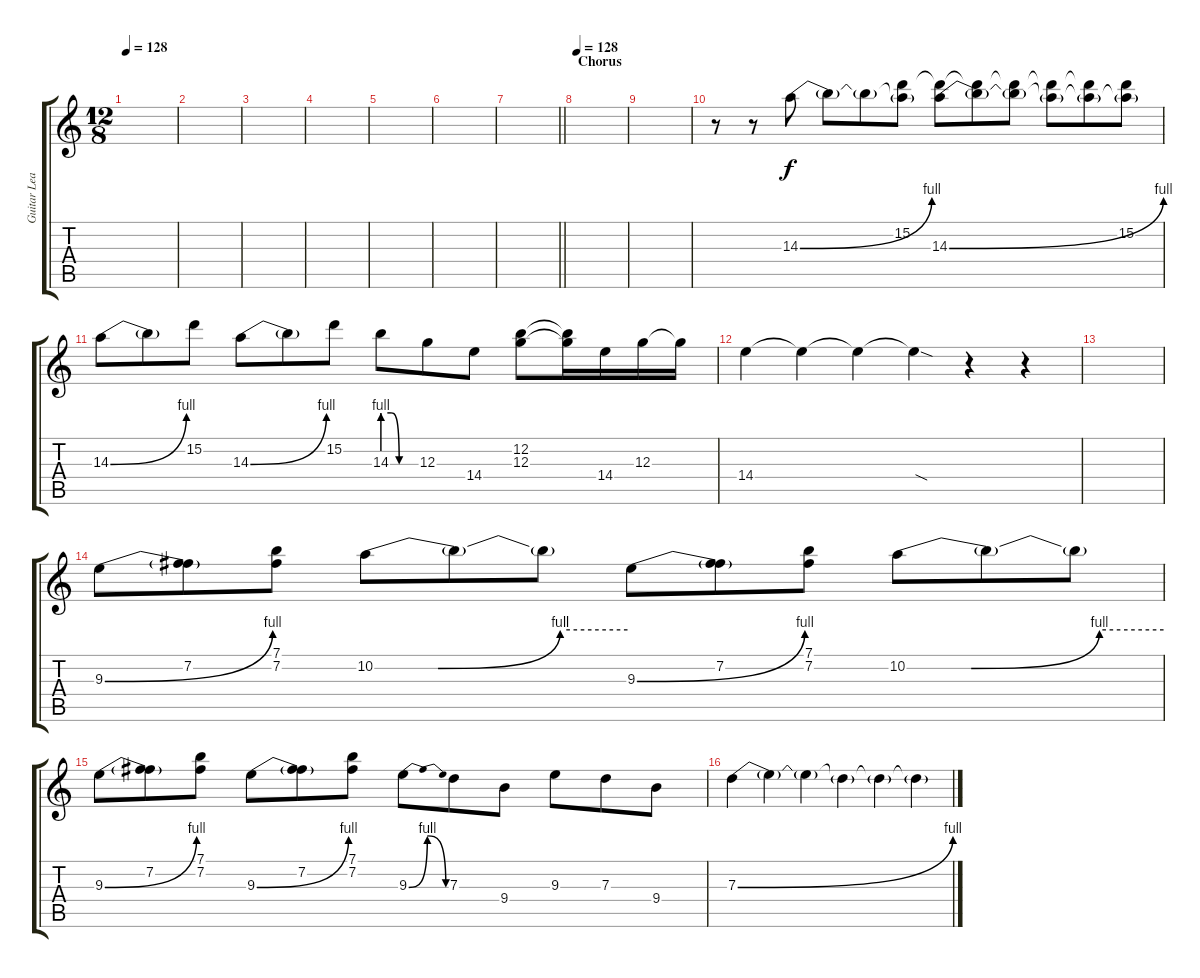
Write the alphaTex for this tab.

\track ("Guitar Leads" "Guitar Lea") {instrument overdrivenguitar}
\staff {score tabs}
\tuning (E4 B3 G3 D3 A2 E2) {hide}
\ts (12 8)
\tempo 128
\clef g2
\ks c
|
|
|
|
|
|
\barLineRight lightlight
|
\section ("" "Chorus")
\tempo 128
|
|
r.8 r.8 14.3{be (bend 0 0 60 4)}.8 14.3{t}.8 14.3{t}.8 (15.2 14.3{t}).8 (15.2{t} 14.3{be (bend 0 0 60 4)}).8 (15.2{t} 14.3{t}).8 (15.2{t} 14.3{t}).8 (15.2{t} 14.3{t}).8 (15.2{t} 14.3{t}).8 (15.2 14.3{t}).8 |
14.3{be (bend 0 0 60 4)}.8 14.3{t}.8 15.2.8 14.3{be (bend 0 0 60 4)}.8 14.3{t}.8 15.2.8 14.3{be (custom 0 4 15 4 30 0 60 0)}.8 12.3.8 14.4.8 (12.2 12.3).8 (12.2{t} 12.3{t}).16 14.4.16 12.3.16 12.3{t}.16 |
14.4.4 14.4{t}.4 14.4{t}.4 14.4{sod t}.4 r.4 r.4 |
|
9.3{be (bend 0 0 60 4)}.8 (7.2 9.3{t}).8 (7.1 7.2).8 10.2{be (custom 0 0 15 0 44 4 60 4)}.8 10.2{t}.8 10.2{t}.8 9.3{be (bend 0 0 60 4)}.8 (7.2 9.3{t}).8 (7.1 7.2).8 10.2{be (custom 0 0 15 0 45 4 60 4)}.8 10.2{t}.8 10.2{t}.8 |
9.3{be (bend 0 0 60 4)}.8 (7.2 9.3{t}).8 (7.1 7.2).8 9.3{be (bend 0 0 60 4)}.8 (7.2 9.3{t}).8 (7.1 7.2).8 9.3{be (bendrelease 0 0 15 4 15 4 60 0)}.8 7.3.8 9.4.8 9.3.8 7.3.8 9.4.8 |
7.3{be (bend 0 0 60 4)}.4 7.3{t}.4 7.3{t}.4 7.3{t}.4 7.3{t}.4 7.3{sl t}.4
